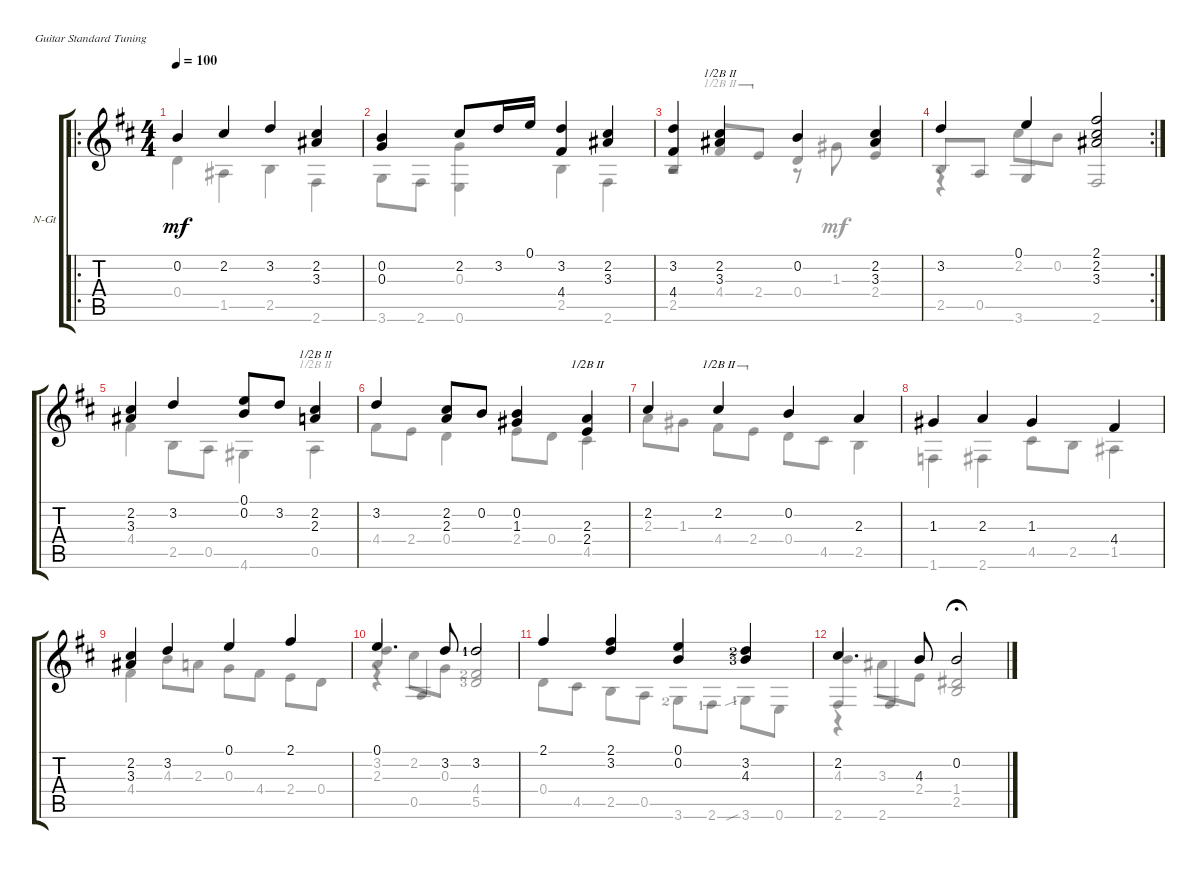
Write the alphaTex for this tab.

\defaultSystemsLayout 4
\bracketExtendMode groupsimilarinstruments
\firstSystemTrackNameOrientation horizontal
\otherSystemsTrackNameOrientation horizontal
\track ("Nylon Guitar" "N-Gt") {instrument acousticguitarsteel}
\staff {score tabs}
\tuning (E4 B3 G3 D3 A2 E2)
\voice
\ro
\ts (4 4)
\tempo 100
\clef g2
\ks d
0.2.4{dy mf instrument acousticguitarsteel} 2.2.4 3.2.4 (2.2 3.3).4 |
(0.2 0.3).4 2.2.8 3.2.16 0.1.16 (3.2 4.4).4 (2.2 3.3).4 |
(3.2 4.4).4 (2.2 3.3).4{barre (2 half)} 0.2.4 (2.2 3.3).4 |
\rc 2
3.2.4 0.1.4 (2.1 2.2 3.3).2 |
(2.2 3.3).4 3.2.4 (0.1 0.2).8 3.2.8 (2.2 2.3).4{barre (2 half)} |
3.2.4 (2.2 2.3).8 0.2.8 (0.2 1.3).4 (2.3 2.4).4{barre (2 half)} |
2.2.4 2.2.4{barre (2 half)} 0.2.4 2.3.4 |
1.3.4 2.3.4 1.3.4 4.4.4 |
(2.2 3.3).4 3.2.4 0.1.4 2.1.4 |
0.1.4{d} 3.2.8 3.2{lf 2}.2 |
2.1.4 (2.1 3.2).4 (0.2 0.1).4 (3.2{lf 3} 4.3{lf 4}).4 |
2.2.4{d} 4.3.8 0.2.2{fermata (medium 0.4)}
\voice
\clef g2
\ottava regular
\simile none
\ks d
0.4.4{dy mf} 1.5.4 2.5.4 2.6.4 |
3.6.8 2.6.8 (0.6 0.3).4 2.5.4 2.6.4 |
2.5.4{beam invert} 4.4.8{barre (2 half) beam invert} 2.4.8{barre (2 half)} 0.4.4{beam invert} 2.4.4{beam invert} |
2.5.8{beam invert} 0.5.8 3.6.4{beam invert} 2.6.2{beam invert} |
4.4.4 2.5.8 0.5.8 4.6.4 0.5.4{barre (2 half)} |
4.4.8 2.4.8 0.4.4 2.4.8 0.4.8 4.5.4{barre (2 half)} |
2.3.8 1.3.8 4.4.8{barre (2 half)} 2.4.8{barre (2 half)} 0.4.8 4.5.8 2.5.4 |
1.6.4 2.6.4 4.5.8 2.5.8 1.5.4 |
4.4.4 4.3.8 2.3.8 0.3.8 4.4.8 2.4.8 0.4.8 |
(3.2 2.3).4{beam invert} 0.5.4{beam invert} (5.5{lf 4} 4.4{lf 3}).2{beam invert} |
0.4.8 4.5.8 2.5.8 0.5.8 3.6{lf 3}.8 2.6{lf 2}.8 3.6{sib lf 2}.8 0.6.8 |
(2.6 4.3).4{beam invert} 2.6.4{beam invert} (2.5 1.4).2{fermata (medium 0.4) beam invert}
\voice
\clef g2
\ottava regular
\simile none
\ks d
|
|
r.2 r.8 1.3.8 |
r.4 2.2.8 0.2.8 |
|
|
|
|
|
r.4 2.2.8 0.3.8 |
|
r.4 3.3.8 2.4.8
